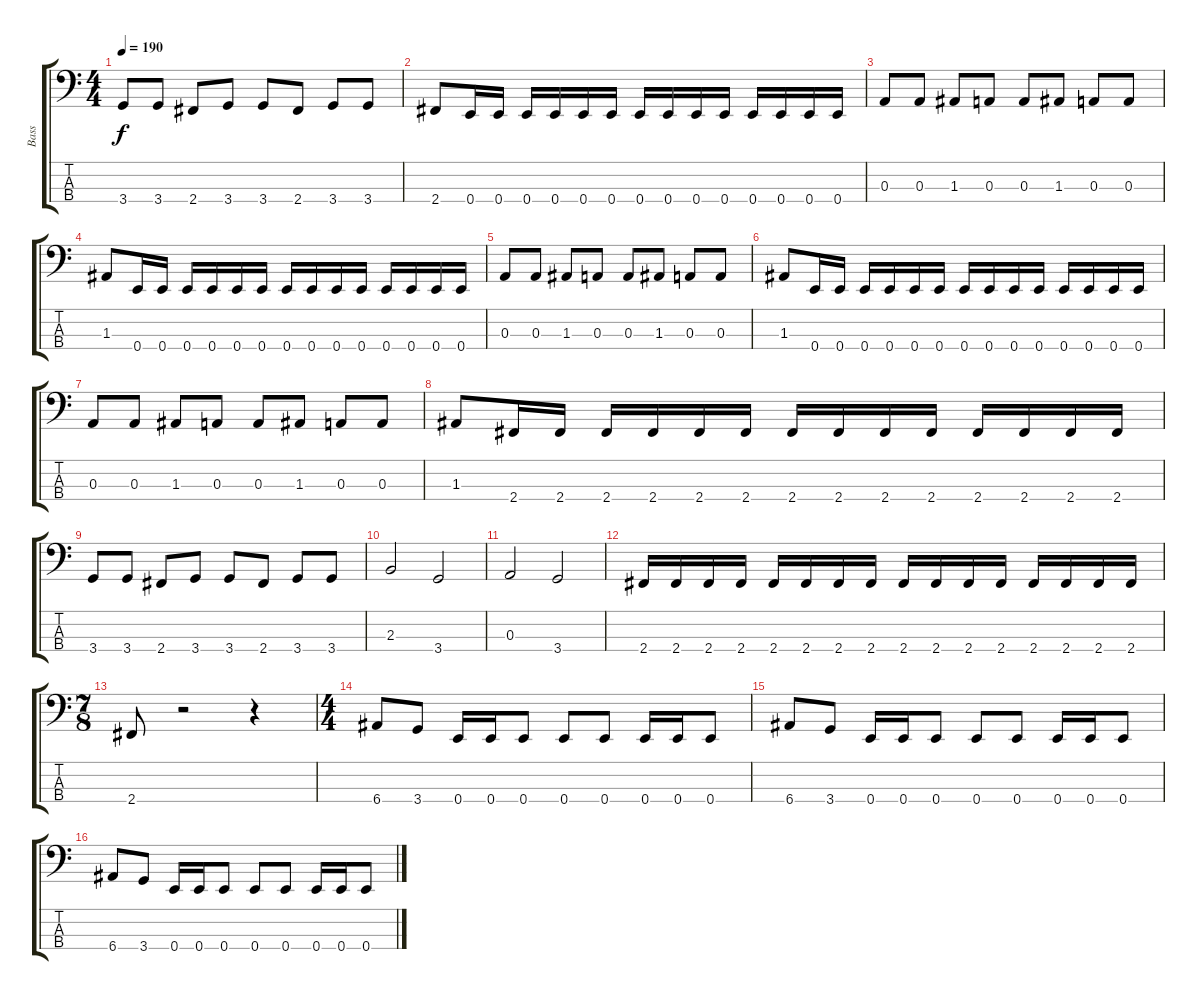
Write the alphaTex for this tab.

\track ("Bass" "Bass") {instrument electricbassfinger}
\staff {score tabs}
\tuning (G2 D2 A1 E1) {hide}
\ts (4 4)
\tempo 190
\clef f4
\ks c
3.4.8{dy f} 3.4.8 2.4.8 3.4.8 3.4.8 2.4.8 3.4.8 3.4.8 |
2.4.8 0.4.16 0.4.16 0.4.16 0.4.16 0.4.16 0.4.16 0.4.16 0.4.16 0.4.16 0.4.16 0.4.16 0.4.16 0.4.16 0.4.16 |
0.3.8 0.3.8 1.3.8 0.3.8 0.3.8 1.3.8 0.3.8 0.3.8 |
1.3.8 0.4.16 0.4.16 0.4.16 0.4.16 0.4.16 0.4.16 0.4.16 0.4.16 0.4.16 0.4.16 0.4.16 0.4.16 0.4.16 0.4.16 |
0.3.8 0.3.8 1.3.8 0.3.8 0.3.8 1.3.8 0.3.8 0.3.8 |
1.3.8 0.4.16 0.4.16 0.4.16 0.4.16 0.4.16 0.4.16 0.4.16 0.4.16 0.4.16 0.4.16 0.4.16 0.4.16 0.4.16 0.4.16 |
0.3.8 0.3.8 1.3.8 0.3.8 0.3.8 1.3.8 0.3.8 0.3.8 |
1.3.8 2.4.16 2.4.16 2.4.16 2.4.16 2.4.16 2.4.16 2.4.16 2.4.16 2.4.16 2.4.16 2.4.16 2.4.16 2.4.16 2.4.16 |
3.4.8 3.4.8 2.4.8 3.4.8 3.4.8 2.4.8 3.4.8 3.4.8 |
2.3.2 3.4.2 |
0.3.2 3.4.2 |
2.4.16 2.4.16 2.4.16 2.4.16 2.4.16 2.4.16 2.4.16 2.4.16 2.4.16 2.4.16 2.4.16 2.4.16 2.4.16 2.4.16 2.4.16 2.4.16 |
\ts (7 8)
2.4.8 r.2 r.4 |
\ts (4 4)
6.4.8 3.4.8 0.4.16 0.4.16 0.4.8 0.4.8 0.4.8 0.4.16 0.4.16 0.4.8 |
6.4.8 3.4.8 0.4.16 0.4.16 0.4.8 0.4.8 0.4.8 0.4.16 0.4.16 0.4.8 |
6.4.8 3.4.8 0.4.16 0.4.16 0.4.8 0.4.8 0.4.8 0.4.16 0.4.16 0.4.8
